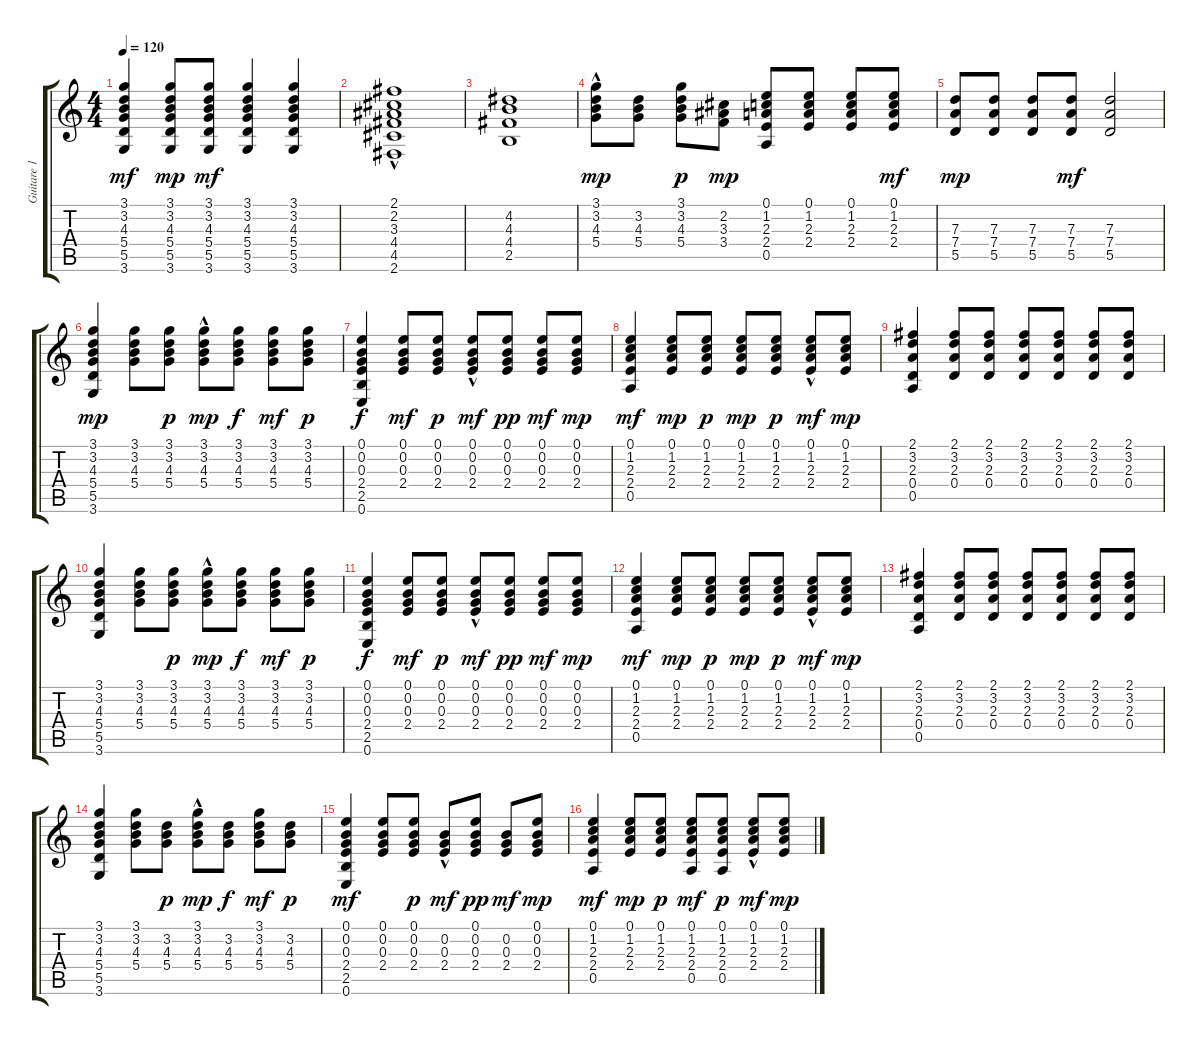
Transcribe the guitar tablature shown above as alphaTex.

\track ("Guitare 1" "Guitare 1") {instrument electricguitarclean}
\staff {score tabs}
\tuning (E4 B3 G3 D3 A2 E2) {hide}
\ts (4 4)
\tempo 120
\clef g2
\ks c
(3.1 3.2 4.3 5.4 5.5 3.6).4{dy mf} (3.1 3.2 4.3 5.4 5.5 3.6).8{dy mp} (3.1 3.2 4.3 5.4 5.5 3.6).8{dy mf} (3.1 3.2 4.3 5.4 5.5 3.6).4 (3.1 3.2 4.3 5.4 5.5 3.6).4 |
(2.1 2.2{hac} 3.3{hac} 4.4 4.5 2.6{hac}).1 |
(4.2 4.3 4.4 2.5).1 |
(3.1{hac} 3.2 4.3 5.4).8{dy mp} (3.2 4.3 5.4).8 (3.1 3.2 4.3 5.4).8{dy p} (2.2 3.3 3.4).8{dy mp} (0.1 1.2 2.3 2.4 0.5).8 (0.1 1.2 2.3 2.4).8 (0.1 1.2 2.3 2.4).8 (0.1 1.2 2.3 2.4).8{dy mf} |
(7.3 7.4 5.5).8{dy mp} (7.3 7.4 5.5).8 (7.3 7.4 5.5).8 (7.3 7.4 5.5).8{dy mf} (7.3 7.4 5.5).2 |
(3.1 3.2 4.3 5.4 5.5 3.6).4{dy mp} (3.1 3.2 4.3 5.4).8 (3.1 3.2 4.3 5.4).8{dy p} (3.1{hac} 3.2{hac} 4.3 5.4{hac}).8{dy mp} (3.1 3.2 4.3 5.4).8{dy f} (3.1 3.2 4.3 5.4).8{dy mf} (3.1 3.2 4.3 5.4).8{dy p} |
(0.1 0.2 0.3 2.4 2.5 0.6).4{dy f} (0.1 0.2 0.3 2.4).8{dy mf} (0.1 0.2 0.3 2.4).8{dy p} (0.1 0.2 0.3{hac} 2.4{hac}).8{dy mf} (0.1 0.2 0.3 2.4).8{dy pp} (0.1 0.2 0.3 2.4).8{dy mf} (0.1 0.2 0.3 2.4).8{dy mp} |
(0.1 1.2 2.3 2.4 0.5).4{dy mf} (0.1 1.2 2.3 2.4).8{dy mp} (0.1 1.2 2.3 2.4).8{dy p} (0.1 1.2 2.3 2.4).8{dy mp} (0.1 1.2 2.3 2.4).8{dy p} (0.1{hac} 1.2 2.3 2.4).8{dy mf} (0.1 1.2 2.3 2.4).8{dy mp} |
(2.1 3.2 2.3 0.4 0.5).4 (2.1 3.2 2.3 0.4).8 (2.1 3.2 2.3 0.4).8 (2.1 3.2 2.3 0.4).8 (2.1 3.2 2.3 0.4).8 (2.1 3.2 2.3 0.4).8 (2.1 3.2 2.3 0.4).8 |
(3.1 3.2 4.3 5.4 5.5 3.6).4 (3.1 3.2 4.3 5.4).8 (3.1 3.2 4.3 5.4).8{dy p} (3.1{hac} 3.2{hac} 4.3 5.4{hac}).8{dy mp} (3.1 3.2 4.3 5.4).8{dy f} (3.1 3.2 4.3 5.4).8{dy mf} (3.1 3.2 4.3 5.4).8{dy p} |
(0.1 0.2 0.3 2.4 2.5 0.6).4{dy f} (0.1 0.2 0.3 2.4).8{dy mf} (0.1 0.2 0.3 2.4).8{dy p} (0.1 0.2 0.3{hac} 2.4{hac}).8{dy mf} (0.1 0.2 0.3 2.4).8{dy pp} (0.1 0.2 0.3 2.4).8{dy mf} (0.1 0.2 0.3 2.4).8{dy mp} |
(0.1 1.2 2.3 2.4 0.5).4{dy mf} (0.1 1.2 2.3 2.4).8{dy mp} (0.1 1.2 2.3 2.4).8{dy p} (0.1 1.2 2.3 2.4).8{dy mp} (0.1 1.2 2.3 2.4).8{dy p} (0.1{hac} 1.2 2.3 2.4).8{dy mf} (0.1 1.2 2.3 2.4).8{dy mp} |
(2.1 3.2 2.3 0.4 0.5).4 (2.1 3.2 2.3 0.4).8 (2.1 3.2 2.3 0.4).8 (2.1 3.2 2.3 0.4).8 (2.1 3.2 2.3 0.4).8 (2.1 3.2 2.3 0.4).8 (2.1 3.2 2.3 0.4).8 |
(3.1 3.2 4.3 5.4 5.5 3.6).4 (3.1 3.2 4.3 5.4).8 (3.2 4.3 5.4).8{dy p} (3.1{hac} 3.2{hac} 4.3 5.4{hac}).8{dy mp} (3.2 4.3 5.4).8{dy f} (3.1 3.2 4.3 5.4).8{dy mf} (3.2 4.3 5.4).8{dy p} |
(0.1 0.2 0.3 2.4 2.5 0.6).4{dy mf} (0.1 0.2 0.3 2.4).8 (0.1 0.2 0.3 2.4).8{dy p} (0.2 0.3{hac} 2.4{hac}).8{dy mf} (0.1 0.2 0.3 2.4).8{dy pp} (0.2 0.3 2.4).8{dy mf} (0.1 0.2 0.3 2.4).8{dy mp} |
(0.1 1.2 2.3 2.4 0.5).4{dy mf} (0.1 1.2 2.3 2.4).8{dy mp} (0.1 1.2 2.3 2.4).8{dy p} (0.1 1.2 2.3 2.4 0.5).8{dy mf} (0.1 1.2 2.3 2.4 0.5).8{dy p} (0.1{hac} 1.2 2.3 2.4).8{dy mf} (0.1 1.2 2.3 2.4).8{dy mp}
